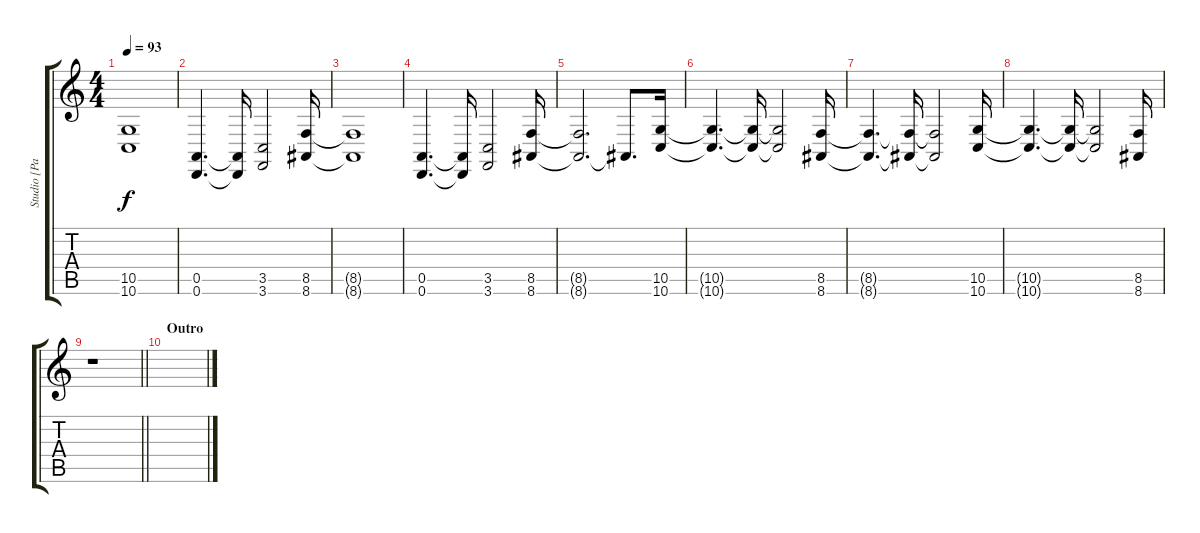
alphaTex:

\track ("Studio [Pad/FX]" "Studio [Pa") {instrument pad2warm}
\staff {score tabs}
\tuning (E4 B3 G3 D3 A2 D2) {hide}
\ts (4 4)
\tempo 93
\clef g2
\ks c
(10.5{t} 10.6{t}).1{dy f} |
(0.5 0.6).4{d} (0.5{t} 0.6{t}).16 (3.5 3.6).2 (8.5 8.6).16 |
(8.5{t} 8.6{t}).1 |
(0.5 0.6).4{d} (0.5{t} 0.6{t}).16 (3.5 3.6).2 (8.5 8.6).16 |
(8.5{t} 8.6{t}).2{d} 8.6{t}.8{d} (10.5 10.6).16 |
(10.5{t} 10.6{t}).4{d} (10.5{t} 10.6{t}).16 (10.5{t} 10.6{t}).2 (8.5 8.6).16 |
(8.5{t} 8.6{t}).4{d} (8.5{t} 8.6{t}).16 (8.5{t} 8.6{t}).2 (10.5 10.6).16 |
(10.5{t} 10.6{t}).4{d} (10.5{t} 10.6{t}).16 (10.5{t} 10.6{t}).2 (8.5 8.6).16 |
\barLineRight lightlight
r.1 |
\section ("" "Outro")
